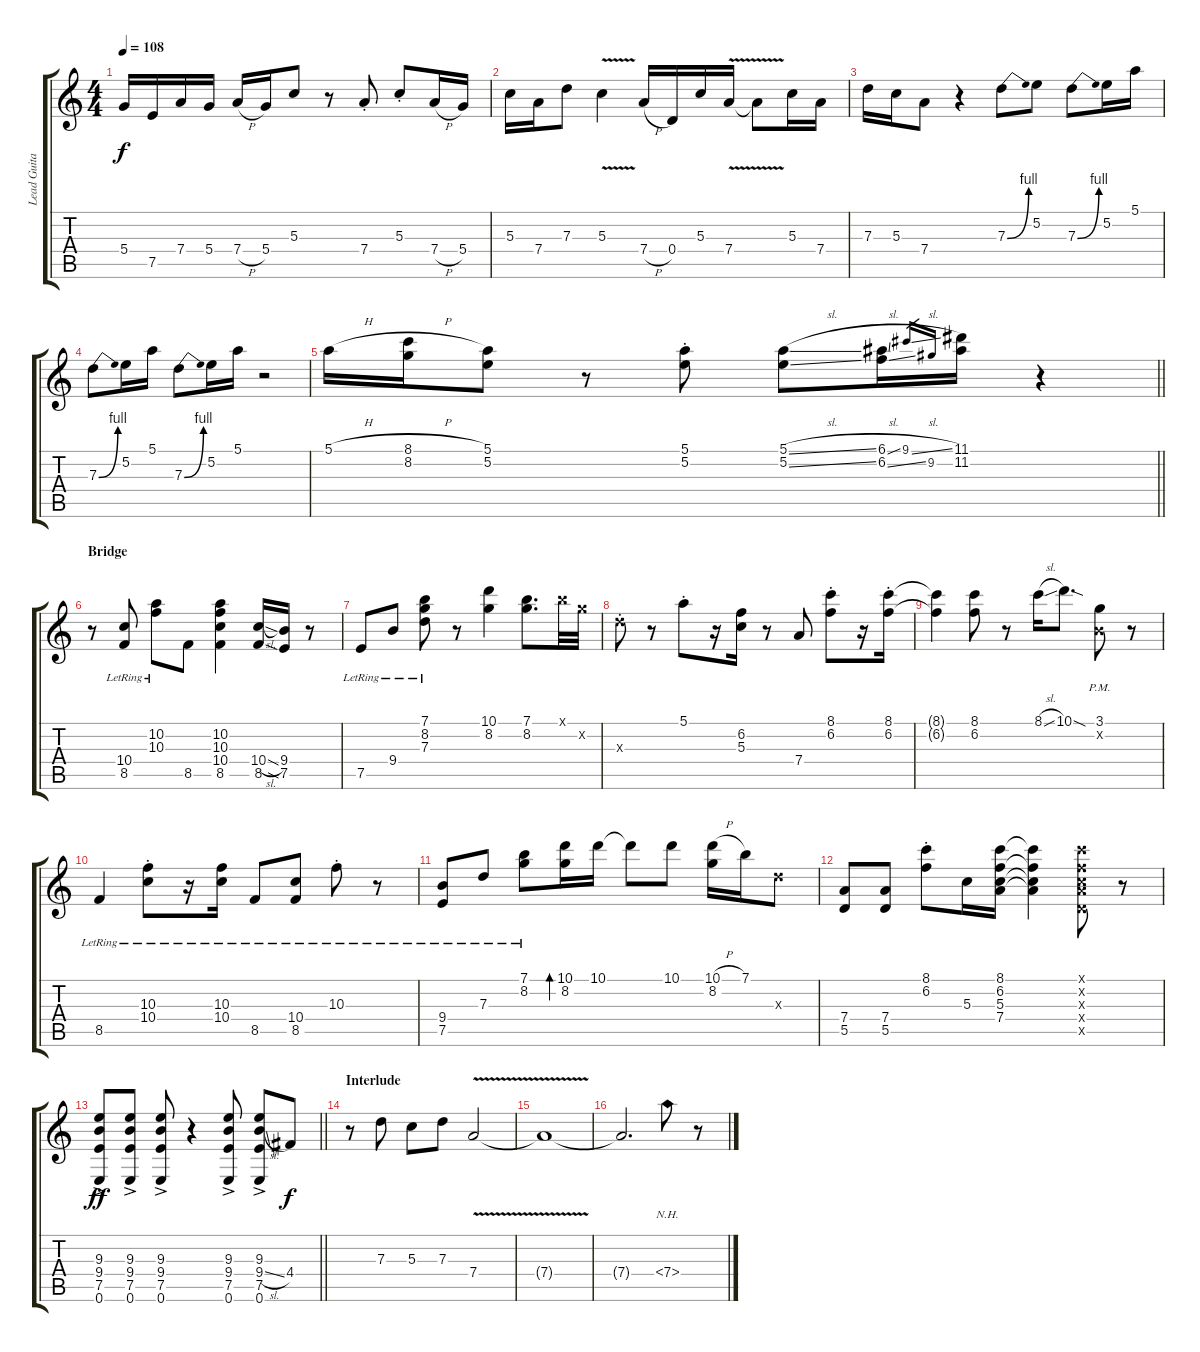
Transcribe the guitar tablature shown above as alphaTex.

\track ("Lead Guitar (Ronnie)" "Lead Guita") {instrument electricguitarmuted}
\staff {score tabs}
\tuning (E4 B3 G3 D3 A2 E2) {hide}
\ts (4 4)
\tempo 108
\clef g2
\ks c
5.4.16{dy f} 7.5.16 7.4.16 5.4.16 7.4{h}.16 5.4.16 5.3.8 r.8 7.4{st}.8 5.3{st}.8 7.4{h}.16 5.4.16 |
5.3.16 7.4.16 7.3.8 5.3{v}.4 7.4{h}.16 0.4.16 5.3.16 7.4{v}.16 7.4{t}.8 5.3.16 7.4.16 |
7.3.16 5.3.16 7.4.8 r.4 7.3{be (bend 0 0 60 4)}.8 5.2.8 7.3{be (bend 0 0 60 4)}.8 5.2.16 5.1.16 |
7.3{be (bend 0 0 60 4)}.8 5.2.16 5.1.16 7.3{be (bend 0 0 60 4)}.8 5.2.16 5.1.16 r.2 |
\barLineRight lightlight
5.1{h}.16 (8.1{h} 8.2).16 (5.1 5.2).8 r.8 (5.1{st} 5.2{st}).8 (5.1{sl} 5.2{ss}).8 (6.1{sl} 6.2{ss}).16 9.1{sl}.16{gr} 9.2.16{gr} (11.1 11.2).16 r.4 |
\section ("" "Bridge")
r.8 (10.4{lr} 8.5{lr}).8 (10.2{lr} 10.3{lr}).8 8.5.8 (10.2 10.3 10.4 8.5).4 (10.4{sl} 8.5{ss}).16 (9.4 7.5).16 r.8 |
7.5{lr}.8 9.4{lr}.8 (7.1{lr} 8.2{lr} 7.3{lr}).8 r.8 (10.1 8.2).4 (7.1 8.2).8{d} 7.1{x}.32 8.2{x}.32 |
7.3{st x}.8 r.8 5.1{st}.8 r.16 (6.2 5.3).16 r.8 7.4.8 (8.1{st} 6.2{st}).8 r.16 (8.1{st} 6.2{st}).16 |
(8.1{t} 6.2{t}).4 (8.1 6.2).8 r.8 8.1{sl}.16 10.1{sod}.8{d} (3.1{pm} 0.2{pm x}).8 r.8 |
8.5{lr}.4 (10.3{st lr} 10.4{st lr}).8 r.16 (10.3{lr} 10.4{lr}).16 8.5{lr}.8 (10.4{lr} 8.5{lr}).8 10.3{st lr}.8 r.8 |
(9.4{lr} 7.5{lr}).8 7.3{lr}.8 (7.1{lr} 8.2{lr}).8 (10.1 8.2).16{bd 30} 10.1.16 10.1{t}.8 10.1.8 (10.1{h} 8.2).16 7.1.16 7.3{x}.8 |
(7.4 5.5).8 (7.4 5.5).8 (8.1{st} 6.2{st}).8 5.3.16 (8.1 6.2 5.3 7.4).16 (8.1{t} 6.2{t} 5.3{t} 7.4{t}).4 (8.1{x} 6.2{x} 5.3{x} 7.4{x} 5.5{x}).8 r.8 |
\barLineRight lightlight
(9.3{ac} 9.4{ac} 7.5{ac} 0.6{ac}).8{dy ff} (9.3{ac} 9.4{ac} 7.5{ac} 0.6{ac}).8 (9.3{ac} 9.4{ac} 7.5{ac} 0.6{ac}).8 r.4 (9.3{ac} 9.4{ac} 7.5{ac} 0.6{ac}).8 (9.3{ac} 9.4{sl ac} 7.5{ac} 0.6{ac}).8 4.4.8{dy f} |
\section ("" "Interlude")
r.8 7.3.8 5.3.8 7.3.8 7.4{v}.2 |
7.4{t}.1 |
7.4{t}.2{d} 7.4{nh}.8 r.8
